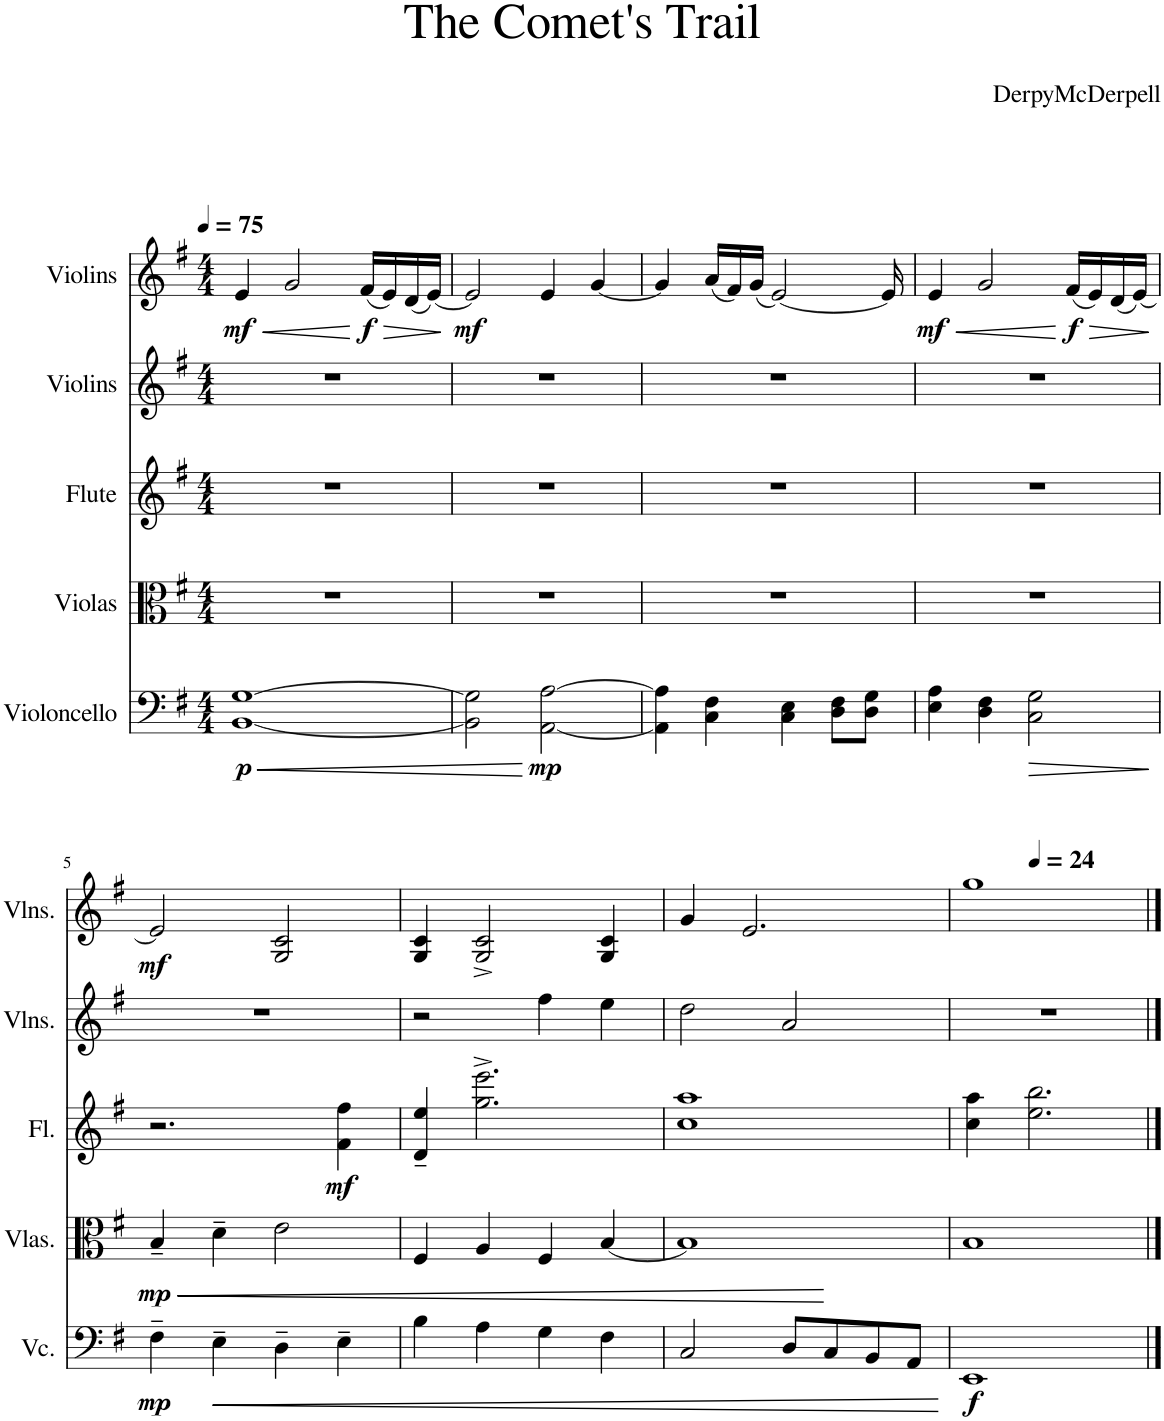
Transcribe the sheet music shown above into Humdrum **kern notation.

**kern	**dynam	**kern	**dynam	**kern	**dynam	**kern	**kern	**dynam
*part5	*part5	*part4	*part4	*part3	*part3	*part2	*part1	*part1
*staff5	*staff5	*staff4	*staff4	*staff3	*staff3	*staff2	*staff1	*staff1
*I"Violoncello	*	*I"Violas	*	*I"Flute	*	*I"Violins	*I"Violins	*
*I'Vc.	*	*I'Vlas.	*	*I'Fl.	*	*I'Vlns.	*I'Vlns.	*
*clefF4	*	*clefC3	*	*clefG2	*	*clefG2	*clefG2	*
*k[f#]	*	*k[f#]	*	*k[f#]	*	*k[f#]	*k[f#]	*
*M4/4	*	*M4/4	*	*M4/4	*	*M4/4	*M4/4	*
*MM75	*	*MM75	*	*MM75	*	*MM75	*MM75	*
=1	=1	=1	=1	=1	=1	=1	=1	=1
!	!LO:HP:b	!	!	!	!	!	!	!LO:HP:b
!	!LO:DY:n=1:b	!	!	!	!	!	!	!LO:DY:n=1:b
[1BB [1G	< p	1r	.	1r	.	1r	4e/	< mf
.	.	.	.	.	.	.	2g/	.
!	!	!	!	!	!	!	!	!LO:HP:n=1:b
!	!	!	!	!	!	!	!	!LO:DY:n=2:b
.	.	.	.	.	.	.	(16f#/LL	[ > f
.	.	.	.	.	.	.	16e/)	.
.	.	.	.	.	.	.	(16d/	.
.	.	.	.	.	.	.	[16e/JJ)	.
.	.	.	.	.	.	.	.	]
=2	=2	=2	=2	=2	=2	=2	=2	=2
!	!	!	!	!	!	!	!	!LO:DY:b
2BB\] 2G\]	.	1r	.	1r	.	1r	2e/]	mf
!	!LO:DY:n=1:b	!	!	!	!	!	!	!
[2AA\ [2A\	[ mp	.	.	.	.	.	4e/	.
.	.	.	.	.	.	.	[4g/	.
=3	=3	=3	=3	=3	=3	=3	=3	=3
4AA\] 4A\]	.	1r	.	1r	.	1r	4g/]	.
4C\ 4F#\	.	.	.	.	.	.	(16a/LL	.
.	.	.	.	.	.	.	16f#/)	.
.	.	.	.	.	.	.	(16g/JJ	.
.	.	.	.	.	.	.	[2e/)	.
4C\ 4E\	.	.	.	.	.	.	.	.
8D\ 8F#\L	.	.	.	.	.	.	.	.
8D\ 8G\J	.	.	.	.	.	.	.	.
.	.	.	.	.	.	.	16e/]	.
=4	=4	=4	=4	=4	=4	=4	=4	=4
!	!	!	!	!	!	!	!	!LO:HP:b
!	!	!	!	!	!	!	!	!LO:DY:n=1:b
4E\ 4A\	.	1r	.	1r	.	1r	4e/	< mf
4D\ 4F#\	.	.	.	.	.	.	2g/	.
!	!LO:HP:b	!	!	!	!	!	!	!
2C\ 2G\	>	.	.	.	.	.	.	.
!	!	!	!	!	!	!	!	!LO:HP:n=1:b
!	!	!	!	!	!	!	!	!LO:DY:n=2:b
.	.	.	.	.	.	.	(16f#/LL	[ > f
.	.	.	.	.	.	.	16e/)	.
.	.	.	.	.	.	.	(16d/	.
.	.	.	.	.	.	.	[16e/JJ)	.
.	]	.	.	.	.	.	.	]
!!LO:LB:g=z
=5	=5	=5	=5	=5	=5	=5	=5	=5
!	!LO:DY:b	!	!LO:HP:b	!	!	!	!	!
!	!	!	!LO:DY:n=1:b	!	!	!	!	!LO:DY:b
4F#~\	mp	4B~/	< mp	2.r	.	1r	2e/]	mf
!	!LO:HP:b	!	!	!	!	!	!	!
4E~\	<	4d~\	.	.	.	.	.	.
4D~\	.	2e\	.	.	.	.	2G/ 2c/	.
!	!	!	!	!	!LO:DY:b	!	!	!
4E~\	.	.	.	4f#\ 4ff#\	mf	.	.	.
=6	=6	=6	=6	=6	=6	=6	=6	=6
4B\	.	4F#/	.	4d/~ 4ee/~	.	2r	4G/ 4c/	.
4A\	.	4A/	.	2.gg\^ 2.eee\^	.	.	2G/^ 2c/^	.
4G\	.	4F#/	.	.	.	4ff#\	.	.
4F#\	.	[4B/	.	.	.	4ee\	4G/ 4c/	.
=7	=7	=7	=7	=7	=7	=7	=7	=7
2C/	.	1B]	.	1cc 1aa	.	2dd\	4g/	.
.	.	.	.	.	.	.	2.e/	.
8D/L	.	.	.	.	.	2a/	.	.
8C/	.	.	.	.	.	.	.	.
8BB/	.	.	.	.	.	.	.	.
8AA/J	.	.	.	.	.	.	.	.
.	[	.	[	.	.	.	.	.
=8	=8	=8	=8	=8	=8	=8	=8	=8
!	!LO:DY:b	!	!	!	!	!	!	!
*	*	*	*	*	*	*	*^	*
1EE	f	1B	.	4cc\ 4aa\	.	1r	1gg	4ryy	.
*	*	*	*	*	*	*	*MM24	*	*
.	.	.	.	2.ee\ 2.bb\	.	.	.	2.ryy	.
*	*	*	*	*	*	*	*v	*v	*
==	==	==	==	==	==	==	==	==
*-	*-	*-	*-	*-	*-	*-	*-	*-
